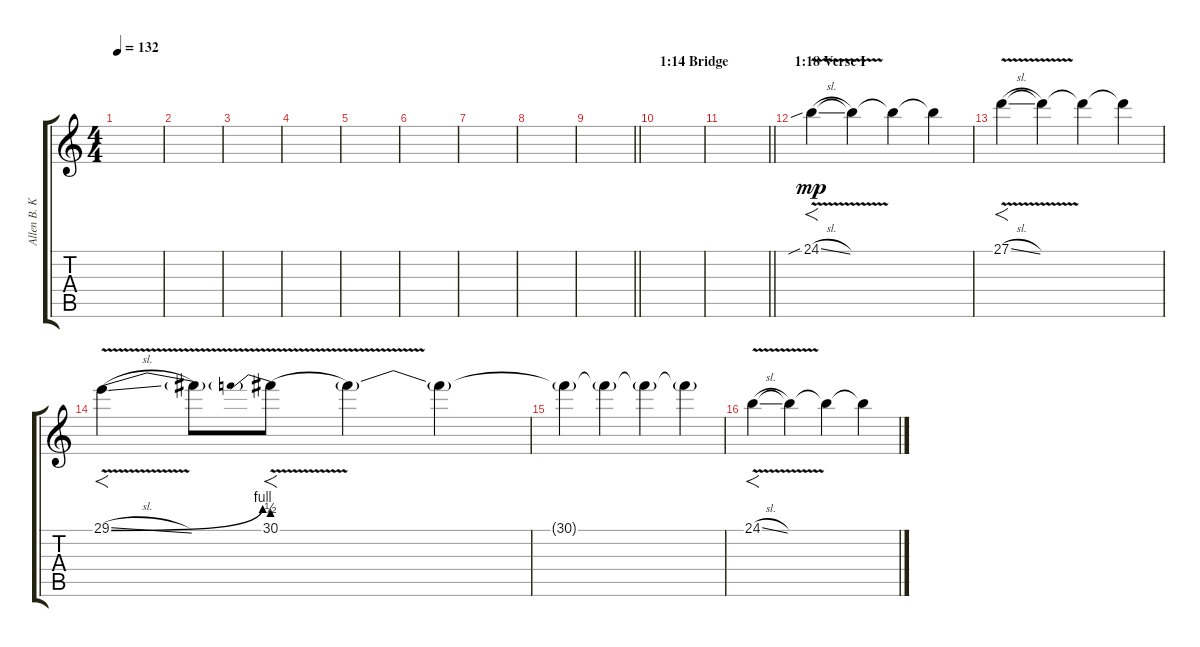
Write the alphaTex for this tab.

\track ("Allen B. Konstanz (Keys I)" "Allen B. K") {instrument ocarina}
\staff {score tabs}
\tuning (B3 Gb3 D3 A2 E2 B1) {hide}
\ts (4 4)
\tempo 132
\clef g2
\ks c
|
|
|
|
|
|
|
|
\barLineRight lightlight
|
\section ("" "1:14 Bridge")
|
\barLineRight lightlight
|
\section ("" "1:18 Verse I")
24.1{v sib sl}.4{f dy mp} 24.1{t}.4 24.1{t}.4 24.1{t}.4 |
27.1{v sl}.4{f} 27.1{t}.4 27.1{t}.4 27.1{t}.4 |
29.1{be (bend 0 0 60 4) v sl}.4{f} 29.1{t}.8 30.1{be (prebend 0 2 60 2) v}.8{f} 30.1{t}.4 30.1{t}.4 |
30.1{t}.4 30.1{t}.4 30.1{t}.4 30.1{t}.4 |
24.1{v sl}.4{f} 24.1{t}.4 24.1{t}.4 24.1{t}.4
